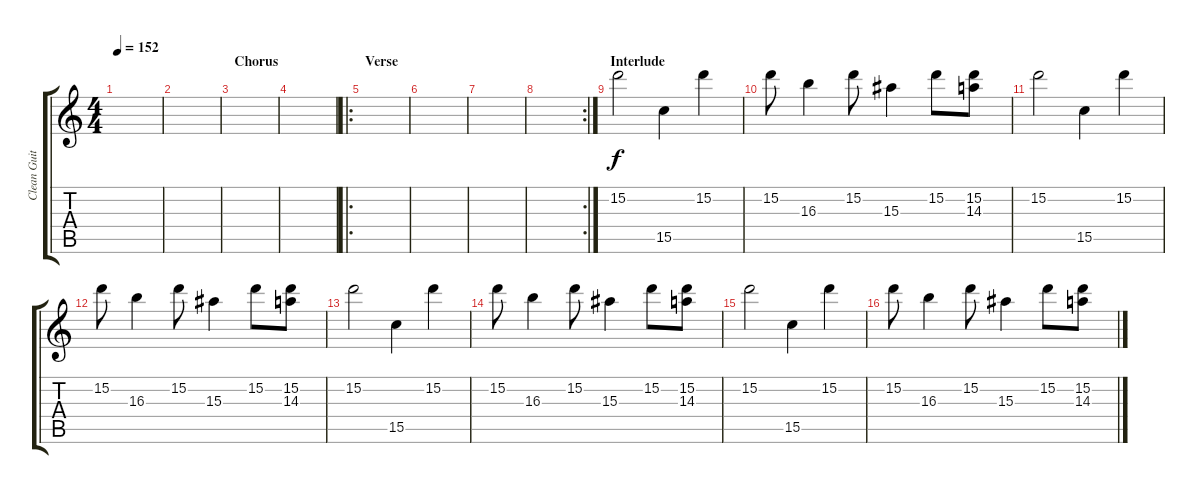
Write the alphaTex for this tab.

\track ("Clean Guitar" "Clean Guit") {instrument electricguitarclean}
\staff {score tabs}
\tuning (E4 B3 G3 D3 A2 E2) {hide}
\ts (4 4)
\tempo 152
\clef g2
\ks c
|
|
\section ("" "Chorus")
|
|
\ro
\section ("" "Verse")
|
|
|
\rc 2
|
\section ("" "Interlude")
15.2.2 15.5.4 15.2.4 |
15.2.8 16.3.4 15.2.8 15.3.4 15.2.8 (15.2 14.3).8 |
15.2.2 15.5.4 15.2.4 |
15.2.8 16.3.4 15.2.8 15.3.4 15.2.8 (15.2 14.3).8 |
15.2.2 15.5.4 15.2.4 |
15.2.8 16.3.4 15.2.8 15.3.4 15.2.8 (15.2 14.3).8 |
15.2.2 15.5.4 15.2.4 |
15.2.8 16.3.4 15.2.8 15.3.4 15.2.8 (15.2 14.3).8
